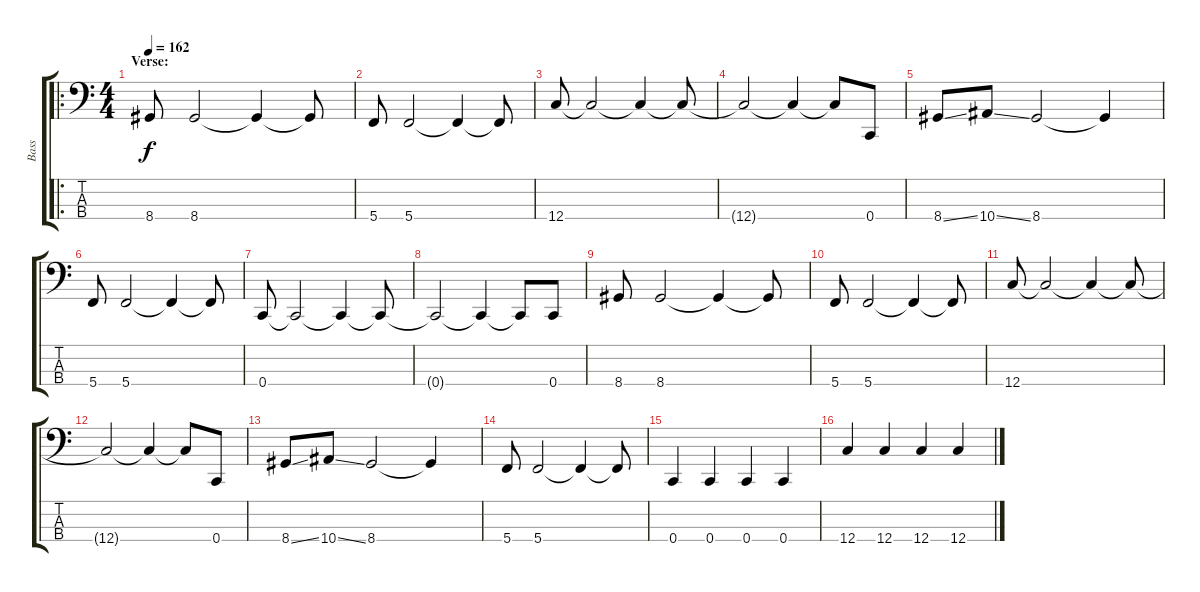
\track ("Bass" "Bass") {instrument electricbassfinger}
\staff {score tabs}
\tuning (F2 C2 G1 C1) {hide}
\ro
\ts (4 4)
\section ("" "Verse:")
\tempo 162
\clef f4
\ks c
8.4.8{dy f} 8.4.2 8.4{t}.4 8.4{t}.8 |
5.4.8 5.4.2 5.4{t}.4 5.4{t}.8 |
12.4.8 12.4{t}.2 12.4{t}.4 12.4{t}.8 |
12.4{t}.2 12.4{t}.4 12.4{t}.8 0.4.8 |
8.4{ss}.8 10.4{ss}.8 8.4.2 8.4{t}.4 |
5.4.8 5.4.2 5.4{t}.4 5.4{t}.8 |
0.4.8 0.4{t}.2 0.4{t}.4 0.4{t}.8 |
0.4{t}.2 0.4{t}.4 0.4{t}.8 0.4.8 |
8.4.8 8.4.2 8.4{t}.4 8.4{t}.8 |
5.4.8 5.4.2 5.4{t}.4 5.4{t}.8 |
12.4.8 12.4{t}.2 12.4{t}.4 12.4{t}.8 |
12.4{t}.2 12.4{t}.4 12.4{t}.8 0.4.8 |
8.4{ss}.8 10.4{ss}.8 8.4.2 8.4{t}.4 |
5.4.8 5.4.2 5.4{t}.4 5.4{t}.8 |
0.4.4 0.4.4 0.4.4 0.4.4 |
12.4.4 12.4.4 12.4.4 12.4.4
